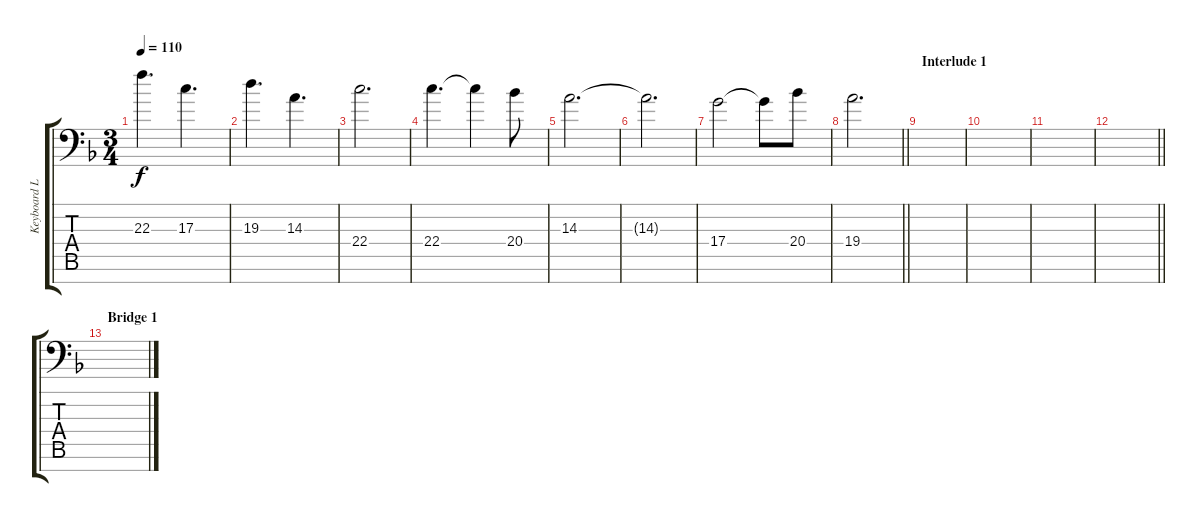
\track ("Keyboard Left Hand" "Keyboard L") {instrument stringensemble2}
\staff {score tabs}
\tuning (E4 B3 G3 D3 A2 D2 A1) {hide}
\ts (3 4)
\tempo 110
\clef f4
\ks dminor
22.3.4{d dy f} 17.3.4{d} |
19.3.4{d} 14.3.4{d} |
22.4.2{d} |
22.4.4{d} 22.4{t}.4 20.4.8 |
14.3.2{d} |
14.3{t}.2{d} |
17.4.2 17.4{t}.8 20.4.8 |
\barLineRight lightlight
19.4.2{d} |
\section ("" "Interlude 1")
|
|
|
\barLineRight lightlight
|
\section ("" "Bridge 1")
